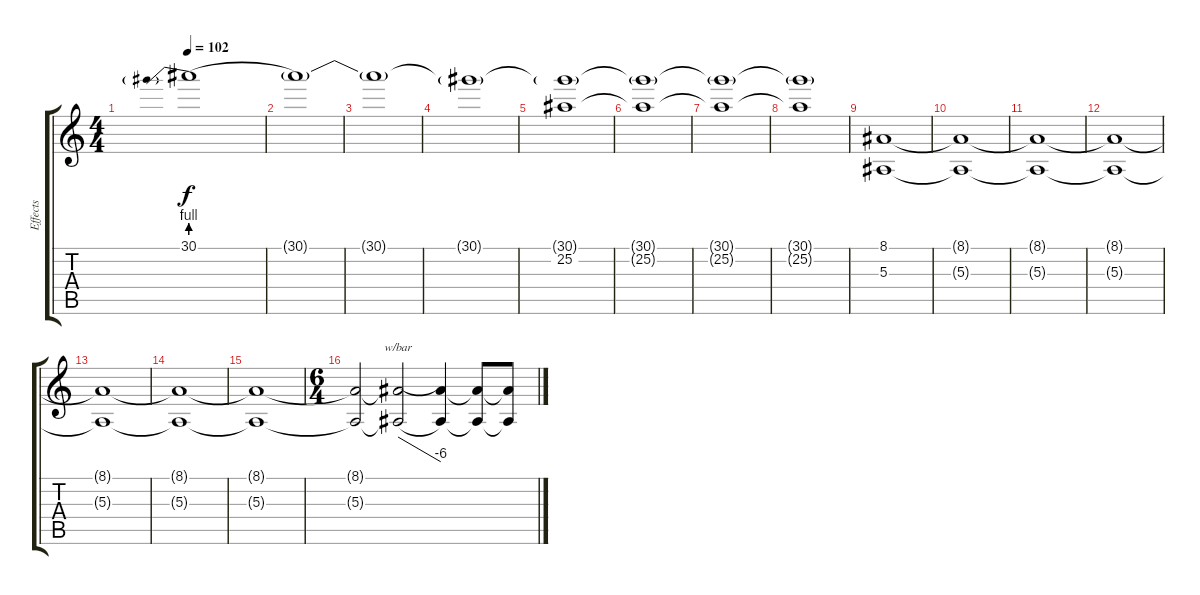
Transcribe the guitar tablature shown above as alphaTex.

\track ("Effects" "Effects") {instrument pad3polysynth}
\staff {score tabs}
\tuning (D4 A3 F3 C3 G2 C2) {hide}
\ts (4 4)
\section ("" "")
\tempo 102
\clef g2
\ks c
30.1{be (prebend 0 4 60 4)}.1{dy f volume 5 instrument stringensemble1} |
30.1{t}.1 |
30.1{t}.1 |
30.1{t}.1 |
(30.1{t} 25.2).1{volume 6} |
(30.1{t} 25.2{t}).1{volume 4} |
(30.1{t} 25.2{t}).1{volume 5} |
(30.1{t} 25.2{t}).1{volume 0} |
(8.1 5.3).1{volume 3 instrument synthstrings1} |
(8.1{t} 5.3{t}).1 |
(8.1{t} 5.3{t}).1 |
(8.1{t} 5.3{t}).1 |
(8.1{t} 5.3{t}).1 |
(8.1{t} 5.3{t}).1 |
(8.1{t} 5.3{t}).1 |
\ts (6 4)
(8.1{t} 5.3{t}).2 (8.1{t} 5.3{t}).2{tbe (dive default 0 0 60 -24)} (8.1{t} 5.3{t}).4 (8.1{t} 5.3{t}).8 (8.1{t} 5.3{t}).8
